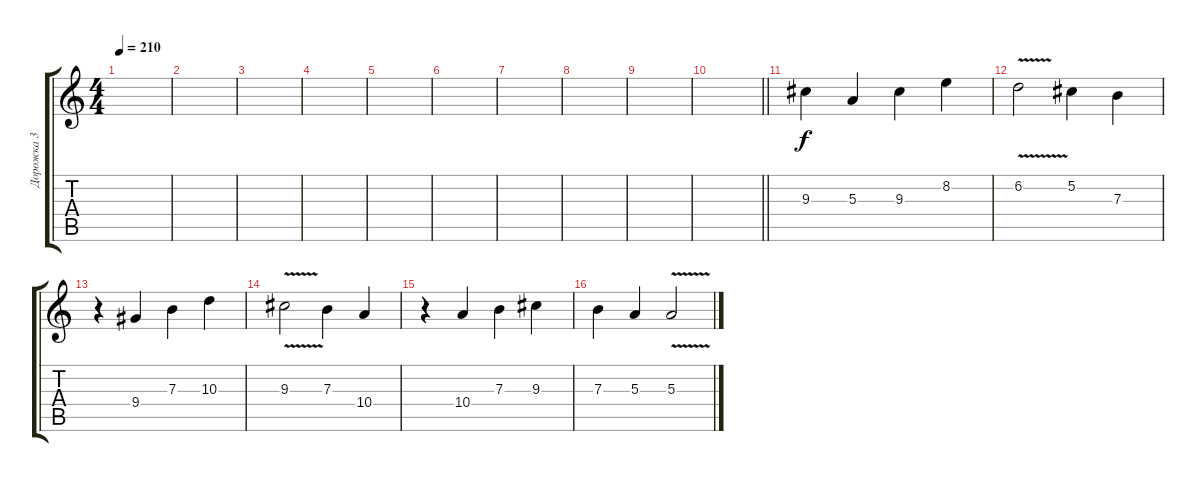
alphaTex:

\track ("Дорожка 3" "Дорожка 3") {instrument distortionguitar}
\staff {score tabs}
\tuning (Db4 Ab3 E3 B2 Gb2 B1) {hide}
\ts (4 4)
\tempo 210
\clef g2
\ks c
|
|
|
|
|
|
|
|
|
\barLineRight lightlight
|
9.3.4{volume 13 instrument acousticguitarsteel} 5.3.4 9.3.4 8.2.4 |
6.2{v}.2 5.2.4 7.3.4 |
r.4 9.4.4 7.3.4 10.3.4 |
9.3{v}.2 7.3.4 10.4.4 |
r.4 10.4.4 7.3.4 9.3.4 |
7.3.4 5.3.4 5.3{v}.2
